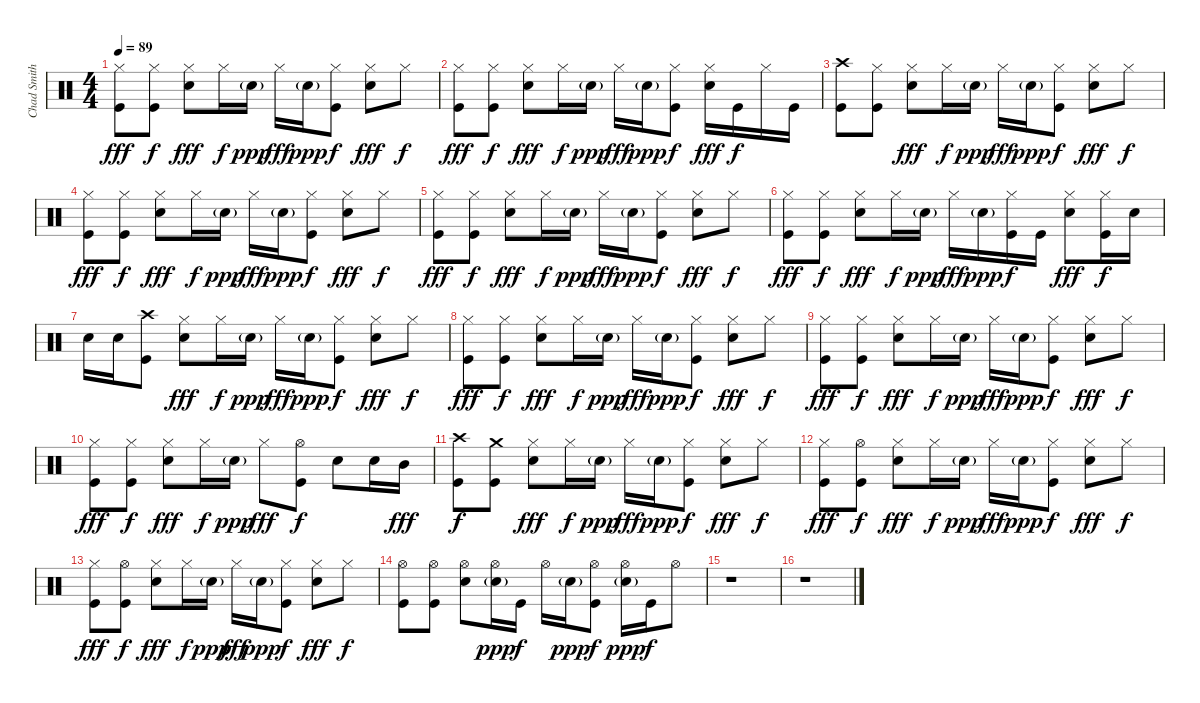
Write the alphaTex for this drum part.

\track ("Chad Smith" "Chad Smith") {instrument percussion}
\staff {score}
\articulation defaults
\ts (4 4)
\tempo 89
\clef neutral
\ks c
("Hi-Hat (closed)" "Kick (hit)").8{dy fff} ("Hi-Hat (closed)" "Kick (hit)").8{dy f} ("Hi-Hat (closed)" "Snare (hit) 2").8{dy fff} "Hi-Hat (closed)".16{dy f} "Snare (hit) 2"{g}.16{dy ppp} "Hi-Hat (closed)".16{dy fff} "Snare (hit) 2"{g}.16{dy ppp} ("Hi-Hat (closed)" "Kick (hit)").8{dy f} ("Hi-Hat (closed)" "Snare (hit) 2").8{dy fff} "Hi-Hat (closed)".8{dy f} |
("Hi-Hat (closed)" "Kick (hit)").8{dy fff} ("Hi-Hat (closed)" "Kick (hit)").8{dy f} ("Hi-Hat (closed)" "Snare (hit) 2").8{dy fff} "Hi-Hat (closed)".16{dy f} "Snare (hit) 2"{g}.16{dy ppp} "Hi-Hat (closed)".16{dy fff} "Snare (hit) 2"{g}.16{dy ppp} ("Hi-Hat (closed)" "Kick (hit)").8{dy f} ("Hi-Hat (closed)" "Snare (hit) 2").16{dy fff} "Kick (hit)".16{dy f} "Hi-Hat (closed)".16 "Kick (hit)".16 |
("Crash high (hit)" "Kick (hit)").8 ("Hi-Hat (closed)" "Kick (hit)").8 ("Hi-Hat (closed)" "Snare (hit) 2").8{dy fff} "Hi-Hat (closed)".16{dy f} "Snare (hit) 2"{g}.16{dy ppp} "Hi-Hat (closed)".16{dy fff} "Snare (hit) 2"{g}.16{dy ppp} ("Hi-Hat (closed)" "Kick (hit)").8{dy f} ("Hi-Hat (closed)" "Snare (hit) 2").8{dy fff} "Hi-Hat (closed)".8{dy f} |
("Hi-Hat (closed)" "Kick (hit)").8{dy fff} ("Hi-Hat (closed)" "Kick (hit)").8{dy f} ("Hi-Hat (closed)" "Snare (hit) 2").8{dy fff} "Hi-Hat (closed)".16{dy f} "Snare (hit) 2"{g}.16{dy ppp} "Hi-Hat (closed)".16{dy fff} "Snare (hit) 2"{g}.16{dy ppp} ("Hi-Hat (closed)" "Kick (hit)").8{dy f} ("Hi-Hat (closed)" "Snare (hit) 2").8{dy fff} "Hi-Hat (closed)".8{dy f} |
("Hi-Hat (closed)" "Kick (hit)").8{dy fff} ("Hi-Hat (closed)" "Kick (hit)").8{dy f} ("Hi-Hat (closed)" "Snare (hit) 2").8{dy fff} "Hi-Hat (closed)".16{dy f} "Snare (hit) 2"{g}.16{dy ppp} "Hi-Hat (closed)".16{dy fff} "Snare (hit) 2"{g}.16{dy ppp} ("Hi-Hat (closed)" "Kick (hit)").8{dy f} ("Hi-Hat (closed)" "Snare (hit) 2").8{dy fff} "Hi-Hat (closed)".8{dy f} |
("Hi-Hat (closed)" "Kick (hit)").8{dy fff} ("Hi-Hat (closed)" "Kick (hit)").8{dy f} ("Hi-Hat (closed)" "Snare (hit) 2").8{dy fff} "Hi-Hat (closed)".16{dy f} "Snare (hit) 2"{g}.16{dy ppp} "Hi-Hat (closed)".16{dy fff} "Snare (hit) 2"{g}.16{dy ppp} ("Hi-Hat (closed)" "Kick (hit)").16{dy f} "Kick (hit)".16 ("Hi-Hat (closed)" "Snare (hit) 2").8{dy fff} ("Hi-Hat (closed)" "Kick (hit)").16{dy f} "Snare (hit) 2".16 |
"Snare (hit) 2".16 "Snare (hit) 2".16 ("Crash high (hit)" "Kick (hit)").8 ("Hi-Hat (closed)" "Snare (hit) 2").8{dy fff} "Hi-Hat (closed)".16{dy f} "Snare (hit) 2"{g}.16{dy ppp} "Hi-Hat (closed)".16{dy fff} "Snare (hit) 2"{g}.16{dy ppp} ("Hi-Hat (closed)" "Kick (hit)").8{dy f} ("Hi-Hat (closed)" "Snare (hit) 2").8{dy fff} "Hi-Hat (closed)".8{dy f} |
("Hi-Hat (closed)" "Kick (hit)").8{dy fff} ("Hi-Hat (closed)" "Kick (hit)").8{dy f} ("Hi-Hat (closed)" "Snare (hit) 2").8{dy fff} "Hi-Hat (closed)".16{dy f} "Snare (hit) 2"{g}.16{dy ppp} "Hi-Hat (closed)".16{dy fff} "Snare (hit) 2"{g}.16{dy ppp} ("Hi-Hat (closed)" "Kick (hit)").8{dy f} ("Hi-Hat (closed)" "Snare (hit) 2").8{dy fff} "Hi-Hat (closed)".8{dy f} |
("Hi-Hat (closed)" "Kick (hit)").8{dy fff} ("Hi-Hat (closed)" "Kick (hit)").8{dy f} ("Hi-Hat (closed)" "Snare (hit) 2").8{dy fff} "Hi-Hat (closed)".16{dy f} "Snare (hit) 2"{g}.16{dy ppp} "Hi-Hat (closed)".16{dy fff} "Snare (hit) 2"{g}.16{dy ppp} ("Hi-Hat (closed)" "Kick (hit)").8{dy f} ("Hi-Hat (closed)" "Snare (hit) 2").8{dy fff} "Hi-Hat (closed)".8{dy f} |
("Hi-Hat (closed)" "Kick (hit)").8{dy fff} ("Hi-Hat (closed)" "Kick (hit)").8{dy f} ("Hi-Hat (closed)" "Snare (hit) 2").8{dy fff} "Hi-Hat (closed)".16{dy f} "Snare (hit) 2"{g}.16{dy ppp} "Hi-Hat (closed)".8{dy fff} ("Hi-Hat (open)" "Kick (hit)").8{dy f} "Snare (hit) 2".8 "Snare (hit) 2".16 "Mid Tom (hit)".16{dy fff} |
("Crash high (hit)" "Kick (hit)").8{dy f} ("Crash medium (hit)" "Kick (hit)").8 ("Hi-Hat (closed)" "Snare (hit) 2").8{dy fff} "Hi-Hat (closed)".16{dy f} "Snare (hit) 2"{g}.16{dy ppp} "Hi-Hat (closed)".16{dy fff} "Snare (hit) 2"{g}.16{dy ppp} ("Hi-Hat (closed)" "Kick (hit)").8{dy f} ("Hi-Hat (closed)" "Snare (hit) 2").8{dy fff} "Hi-Hat (closed)".8{dy f} |
("Hi-Hat (closed)" "Kick (hit)").8{dy fff} ("Hi-Hat (open)" "Kick (hit)").8{dy f} ("Hi-Hat (closed)" "Snare (hit) 2").8{dy fff} "Hi-Hat (closed)".16{dy f} "Snare (hit) 2"{g}.16{dy ppp} "Hi-Hat (closed)".16{dy fff} "Snare (hit) 2"{g}.16{dy ppp} ("Hi-Hat (closed)" "Kick (hit)").8{dy f} ("Hi-Hat (closed)" "Snare (hit) 2").8{dy fff} "Hi-Hat (closed)".8{dy f} |
("Hi-Hat (closed)" "Kick (hit)").8{dy fff} ("Hi-Hat (open)" "Kick (hit)").8{dy f} ("Hi-Hat (closed)" "Snare (hit) 2").8{dy fff} "Hi-Hat (closed)".16{dy f} "Snare (hit) 2"{g}.16{dy ppp} "Hi-Hat (closed)".16{dy fff} "Snare (hit) 2"{g}.16{dy ppp} ("Hi-Hat (closed)" "Kick (hit)").8{dy f} ("Hi-Hat (closed)" "Snare (hit) 2").8{dy fff} "Hi-Hat (closed)".8{dy f} |
("Hi-Hat (open)" "Kick (hit)").8 ("Hi-Hat (open)" "Kick (hit)").8 ("Hi-Hat (open)" "Snare (hit) 2").8 ("Hi-Hat (open)" "Snare (hit) 2"{g}).16{dy ppp} "Kick (hit)".16{dy f} "Hi-Hat (open)".16 "Snare (hit) 2"{g}.16{dy ppp} ("Hi-Hat (open)" "Kick (hit)").8{dy f} ("Hi-Hat (open)" "Snare (hit) 2"{g}).16{dy ppp} "Kick (hit)".16{dy f} "Hi-Hat (open)".8 |
r.1 |
r.1
